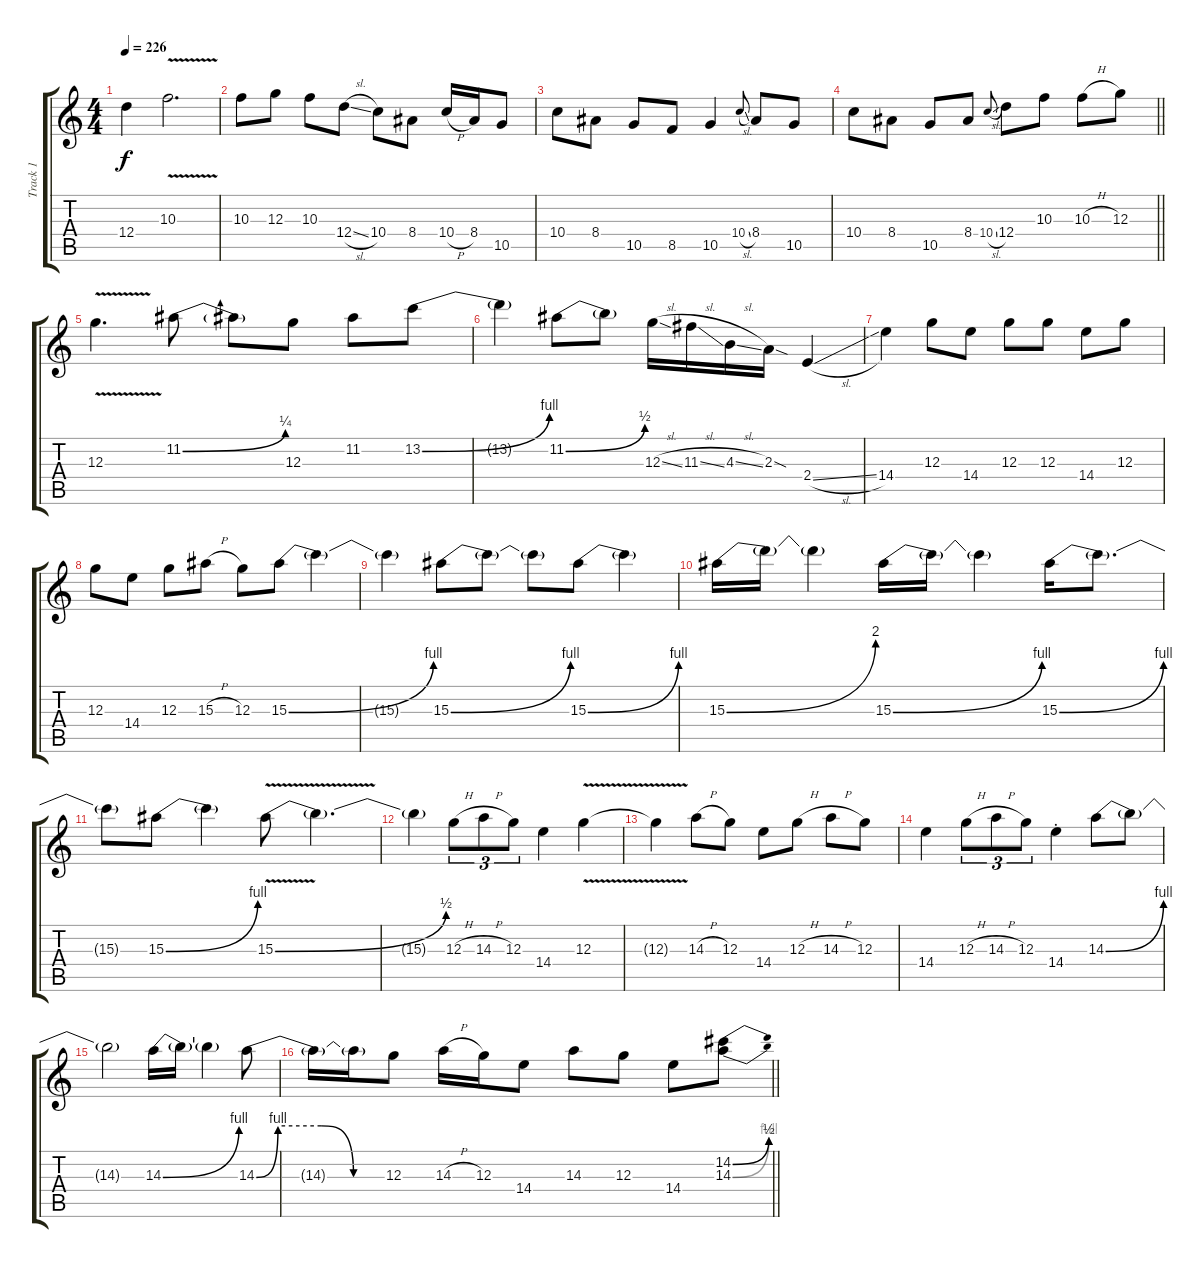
\track ("Track 1" "Track 1") {instrument overdrivenguitar}
\staff {score tabs}
\tuning (E4 B3 G3 D3 A2 E2) {hide}
\ts (4 4)
\tempo 226
\clef g2
\ks c
12.4.4{dy f} 10.3{v}.2{d} |
10.3.8 12.3.8 10.3.8 12.4{sl}.8 10.4.8 8.4.8 10.4{h}.16 8.4.16 10.5.8 |
10.4.8 8.4.8 10.5.8 8.5.8 10.5.4 10.4{sl}.8{gr onbeat} 8.4.8 10.5.8 |
\barLineRight lightlight
10.4.8 8.4.8 10.5.8 8.4.8 10.4{sl}.8{gr onbeat} 12.4.8 10.3.8 10.3{h}.8 12.3.8 |
12.3{v}.4{d} 11.2{be (bend 0 0 60 1)}.8 11.2{t}.8 12.3.8 11.2.8 13.2{be (bend 0 0 60 4)}.8 |
13.2{t}.4 11.2{be (bend 0 0 60 2)}.8 11.2{t}.8 12.3{sl}.16 11.3{sl}.16 4.3{sl}.16 2.3{sod}.16 2.4{sl}.4 |
14.4.4 12.3.8 14.4.8 12.3.8 12.3.8 14.4.8 12.3.8 |
12.3.8 14.4.8 12.3.8 15.3{h}.8 12.3.8 15.3{be (bend 0 0 60 4)}.8 15.3{t}.4 |
15.3{t}.4 15.3{be (bend 0 0 60 4)}.8 15.3{t}.8 15.3{t}.8 15.3{be (bend 0 0 60 4)}.8 15.3{t}.4 |
15.3{be (bend 0 0 60 8)}.16 15.3{t}.16 15.3{t}.4 15.3{be (bend 0 0 60 4)}.16 15.3{t}.16 15.3{t}.4 15.3{be (bend 0 0 60 4)}.16 15.3{t}.8{d} |
15.3{t}.8 15.3{be (bend 0 0 60 4)}.8 15.3{t}.4 15.3{be (bend 0 0 60 2) v}.8 15.3{t}.4{d} |
15.3{t}.4 12.3{h}.8{tu (3 2)} 14.3{h}.8{tu (3 2)} 12.3.8{tu (3 2)} 14.4.4 12.3{v}.4 |
12.3{t}.4 14.3{h}.8 12.3.8 14.4.8 12.3{h}.8 14.3{h}.8 12.3.8 |
14.4.4 12.3{h}.8{tu (3 2)} 14.3{h}.8{tu (3 2)} 12.3.8{tu (3 2)} 14.4{st}.4 14.3{be (bend 0 0 60 4)}.8 14.3{t}.8 |
14.3{t}.2 14.3{be (bend 0 0 60 4)}.16 14.3{t}.16 14.3{t}.4 14.3{be (custom 0 0 10 4 20 4 30 4 45 0 60 0)}.8 |
\barLineRight lightlight
14.3{t}.16 14.3{t}.16 12.3.8 14.3{h}.16 12.3.16 14.4.8 14.3.8 12.3.8 14.4.8 (14.2{be (bend 0 0 60 2)} 14.3{be (bend 0 0 60 4)}).8
